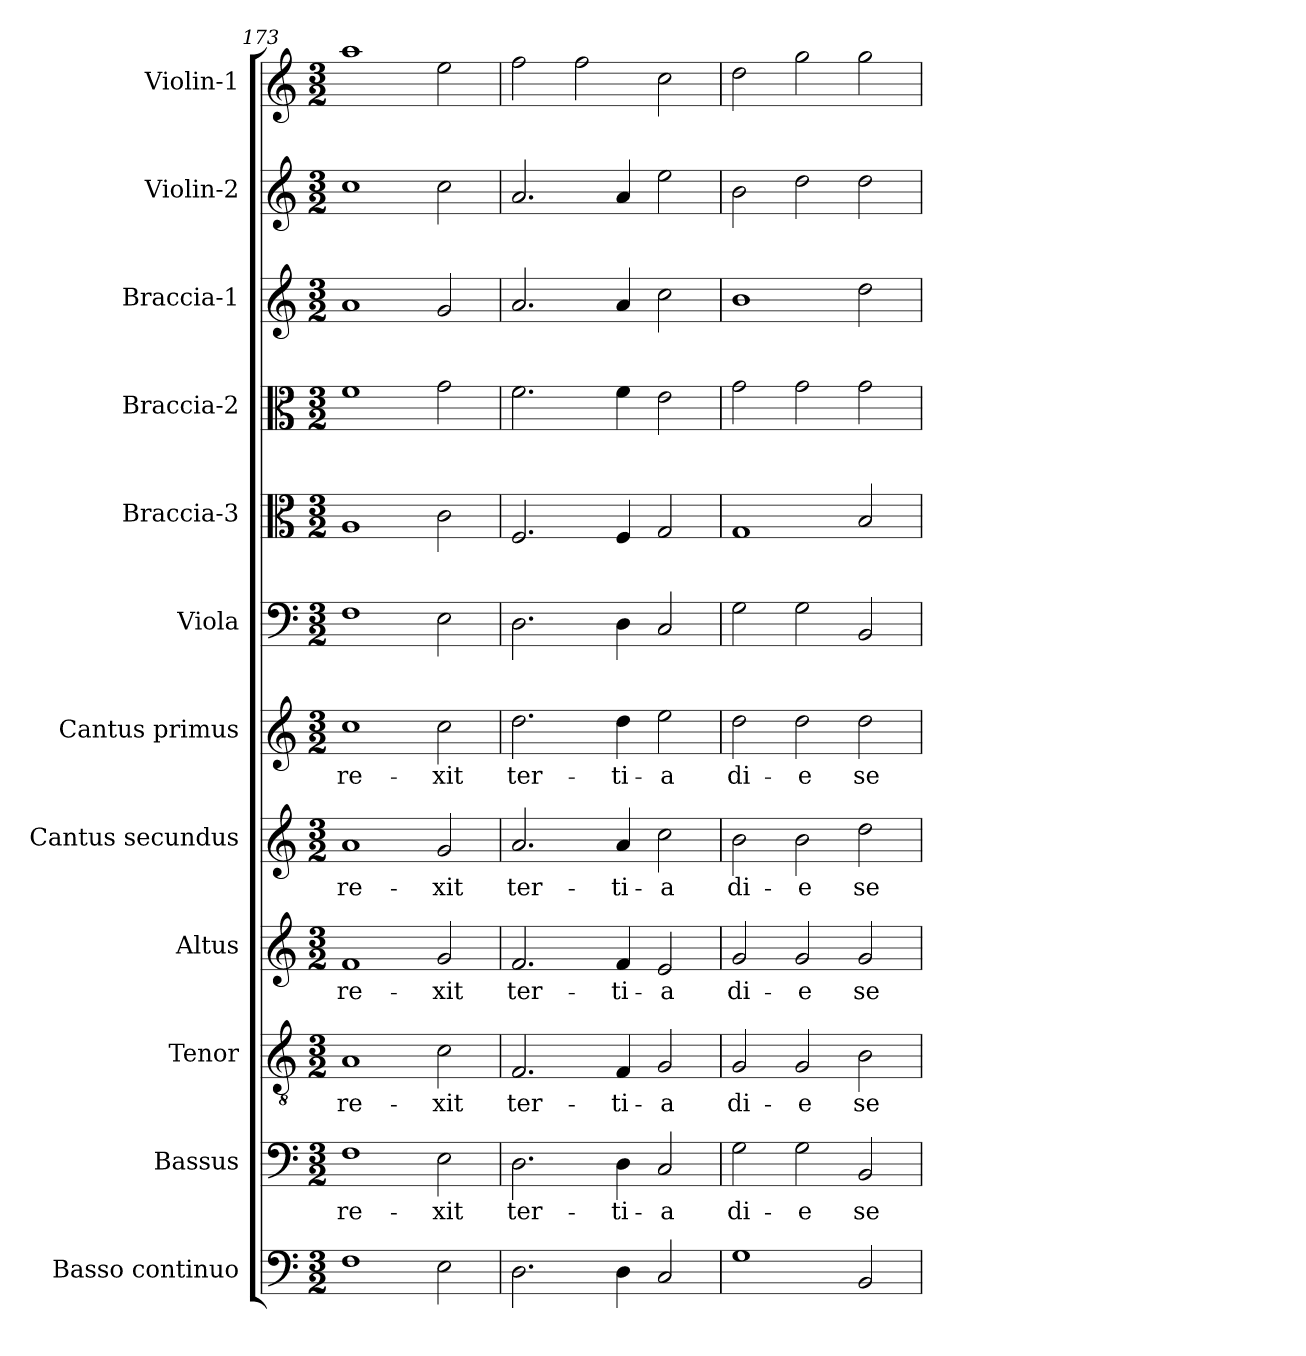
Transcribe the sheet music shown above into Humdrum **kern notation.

**kern	**kern	**text	**kern	**text	**kern	**text	**kern	**text	**kern	**text	**kern	**kern	**kern	**kern	**kern	**kern
*part12	*part11	*part11	*part10	*part10	*part9	*part9	*part8	*part8	*part7	*part7	*part6	*part5	*part4	*part3	*part2	*part1
*staff12	*staff11	*staff11	*staff10	*staff10	*staff9	*staff9	*staff8	*staff8	*staff7	*staff7	*staff6	*staff5	*staff4	*staff3	*staff2	*staff1
*I"Basso continuo	*I"Bassus	*	*I"Tenor	*	*I"Altus	*	*I"Cantus secundus	*	*I"Cantus primus	*	*I"Viola	*I"Braccia-3	*I"Braccia-2	*I"Braccia-1	*I"Violin-2	*I"Violin-1
*I'BC	*I'B	*	*I'T	*	*I'A	*	*I'C2	*	*I'C1	*	*I'Va	*I'Br3	*I'Br2	*I'Br1	*I'Vi2	*I'Vi1
*clefF4	*clefF4	*	*clefGv2	*	*clefG2	*	*clefG2	*	*clefG2	*	*clefF4	*clefC3	*clefC3	*clefG2	*clefG2	*clefG2
*k[]	*k[]	*	*k[]	*	*k[]	*	*k[]	*	*k[]	*	*k[]	*k[]	*k[]	*k[]	*k[]	*k[]
*C:	*C:	*	*C:	*	*C:	*	*C:	*	*C:	*	*C:	*C:	*C:	*C:	*C:	*C:
*M3/2	*M3/2	*	*M3/2	*	*M3/2	*	*M3/2	*	*M3/2	*	*M3/2	*M3/2	*M3/2	*M3/2	*M3/2	*M3/2
=173	=173	=173	=173	=173	=173	=173	=173	=173	=173	=173	=173	=173	=173	=173	=173	=173
!	!	!LO:LY:b	!	!	!	!	!	!	!	!	!	!	!	!	!	!
!	!	!	!	!LO:LY:b	!	!	!	!	!	!	!	!	!	!	!	!
!	!	!	!	!	!	!LO:LY:b	!	!	!	!	!	!	!	!	!	!
!	!	!	!	!	!	!	!	!LO:LY:b	!	!	!	!	!	!	!	!
!	!	!	!	!	!	!	!	!	!	!LO:LY:b	!	!	!	!	!	!
1F	1F	-re-	1A	-re-	1f	-re-	1a	-re-	1cc	-re-	1F	1A	1f	1a	1cc	1aa
!	!	!LO:LY:b	!	!	!	!	!	!	!	!	!	!	!	!	!	!
!	!	!	!	!LO:LY:b	!	!	!	!	!	!	!	!	!	!	!	!
!	!	!	!	!	!	!LO:LY:b	!	!	!	!	!	!	!	!	!	!
!	!	!	!	!	!	!	!	!LO:LY:b	!	!	!	!	!	!	!	!
!	!	!	!	!	!	!	!	!	!	!LO:LY:b	!	!	!	!	!	!
2E\	2E\	-xit	2c\	-xit	2g/	-xit	2g/	-xit	2cc\	-xit	2E\	2c\	2g\	2g/	2cc\	2ee\
=174	=174	=174	=174	=174	=174	=174	=174	=174	=174	=174	=174	=174	=174	=174	=174	=174
!	!	!LO:LY:b	!	!	!	!	!	!	!	!	!	!	!	!	!	!
!	!	!	!	!LO:LY:b	!	!	!	!	!	!	!	!	!	!	!	!
!	!	!	!	!	!	!LO:LY:b	!	!	!	!	!	!	!	!	!	!
!	!	!	!	!	!	!	!	!LO:LY:b	!	!	!	!	!	!	!	!
!	!	!	!	!	!	!	!	!	!	!LO:LY:b	!	!	!	!	!	!
2.D\	2.D\	ter-	2.F/	ter-	2.f/	ter-	2.a/	ter-	2.dd\	ter-	2.D\	2.F/	2.f\	2.a/	2.a/	2ff\
.	.	.	.	.	.	.	.	.	.	.	.	.	.	.	.	2ff\
!	!	!LO:LY:b	!	!	!	!	!	!	!	!	!	!	!	!	!	!
!	!	!	!	!LO:LY:b	!	!	!	!	!	!	!	!	!	!	!	!
!	!	!	!	!	!	!LO:LY:b	!	!	!	!	!	!	!	!	!	!
!	!	!	!	!	!	!	!	!LO:LY:b	!	!	!	!	!	!	!	!
!	!	!	!	!	!	!	!	!	!	!LO:LY:b	!	!	!	!	!	!
4D\	4D\	-ti-	4F/	-ti-	4f/	-ti-	4a/	-ti-	4dd\	-ti-	4D\	4F/	4f\	4a/	4a/	.
!	!	!LO:LY:b	!	!	!	!	!	!	!	!	!	!	!	!	!	!
!	!	!	!	!LO:LY:b	!	!	!	!	!	!	!	!	!	!	!	!
!	!	!	!	!	!	!LO:LY:b	!	!	!	!	!	!	!	!	!	!
!	!	!	!	!	!	!	!	!LO:LY:b	!	!	!	!	!	!	!	!
!	!	!	!	!	!	!	!	!	!	!LO:LY:b	!	!	!	!	!	!
2C/	2C/	-a	2G/	-a	2e/	-a	2cc\	-a	2ee\	-a	2C/	2G/	2e\	2cc\	2ee\	2cc\
=175	=175	=175	=175	=175	=175	=175	=175	=175	=175	=175	=175	=175	=175	=175	=175	=175
!	!	!LO:LY:b	!	!	!	!	!	!	!	!	!	!	!	!	!	!
!	!	!	!	!LO:LY:b	!	!	!	!	!	!	!	!	!	!	!	!
!	!	!	!	!	!	!LO:LY:b	!	!	!	!	!	!	!	!	!	!
!	!	!	!	!	!	!	!	!LO:LY:b	!	!	!	!	!	!	!	!
!	!	!	!	!	!	!	!	!	!	!LO:LY:b	!	!	!	!	!	!
1G	2G\	di-	2G/	di-	2g/	di-	2b\	di-	2dd\	di-	2G\	1G	2g\	1b	2b\	2dd\
!	!	!LO:LY:b	!	!	!	!	!	!	!	!	!	!	!	!	!	!
!	!	!	!	!LO:LY:b	!	!	!	!	!	!	!	!	!	!	!	!
!	!	!	!	!	!	!LO:LY:b	!	!	!	!	!	!	!	!	!	!
!	!	!	!	!	!	!	!	!LO:LY:b	!	!	!	!	!	!	!	!
!	!	!	!	!	!	!	!	!	!	!LO:LY:b	!	!	!	!	!	!
.	2G\	-e	2G/	-e	2g/	-e	2b\	-e	2dd\	-e	2G\	.	2g\	.	2dd\	2gg\
!	!	!LO:LY:b	!	!	!	!	!	!	!	!	!	!	!	!	!	!
!	!	!	!	!LO:LY:b	!	!	!	!	!	!	!	!	!	!	!	!
!	!	!	!	!	!	!LO:LY:b	!	!	!	!	!	!	!	!	!	!
!	!	!	!	!	!	!	!	!LO:LY:b	!	!	!	!	!	!	!	!
!	!	!	!	!	!	!	!	!	!	!LO:LY:b	!	!	!	!	!	!
2BB/	2BB/	se-	2B\	se-	2g/	se-	2dd\	se-	2dd\	se-	2BB/	2B/	2g\	2dd\	2dd\	2gg\
=	=	=	=	=	=	=	=	=	=	=	=	=	=	=	=	=
*-	*-	*-	*-	*-	*-	*-	*-	*-	*-	*-	*-	*-	*-	*-	*-	*-
